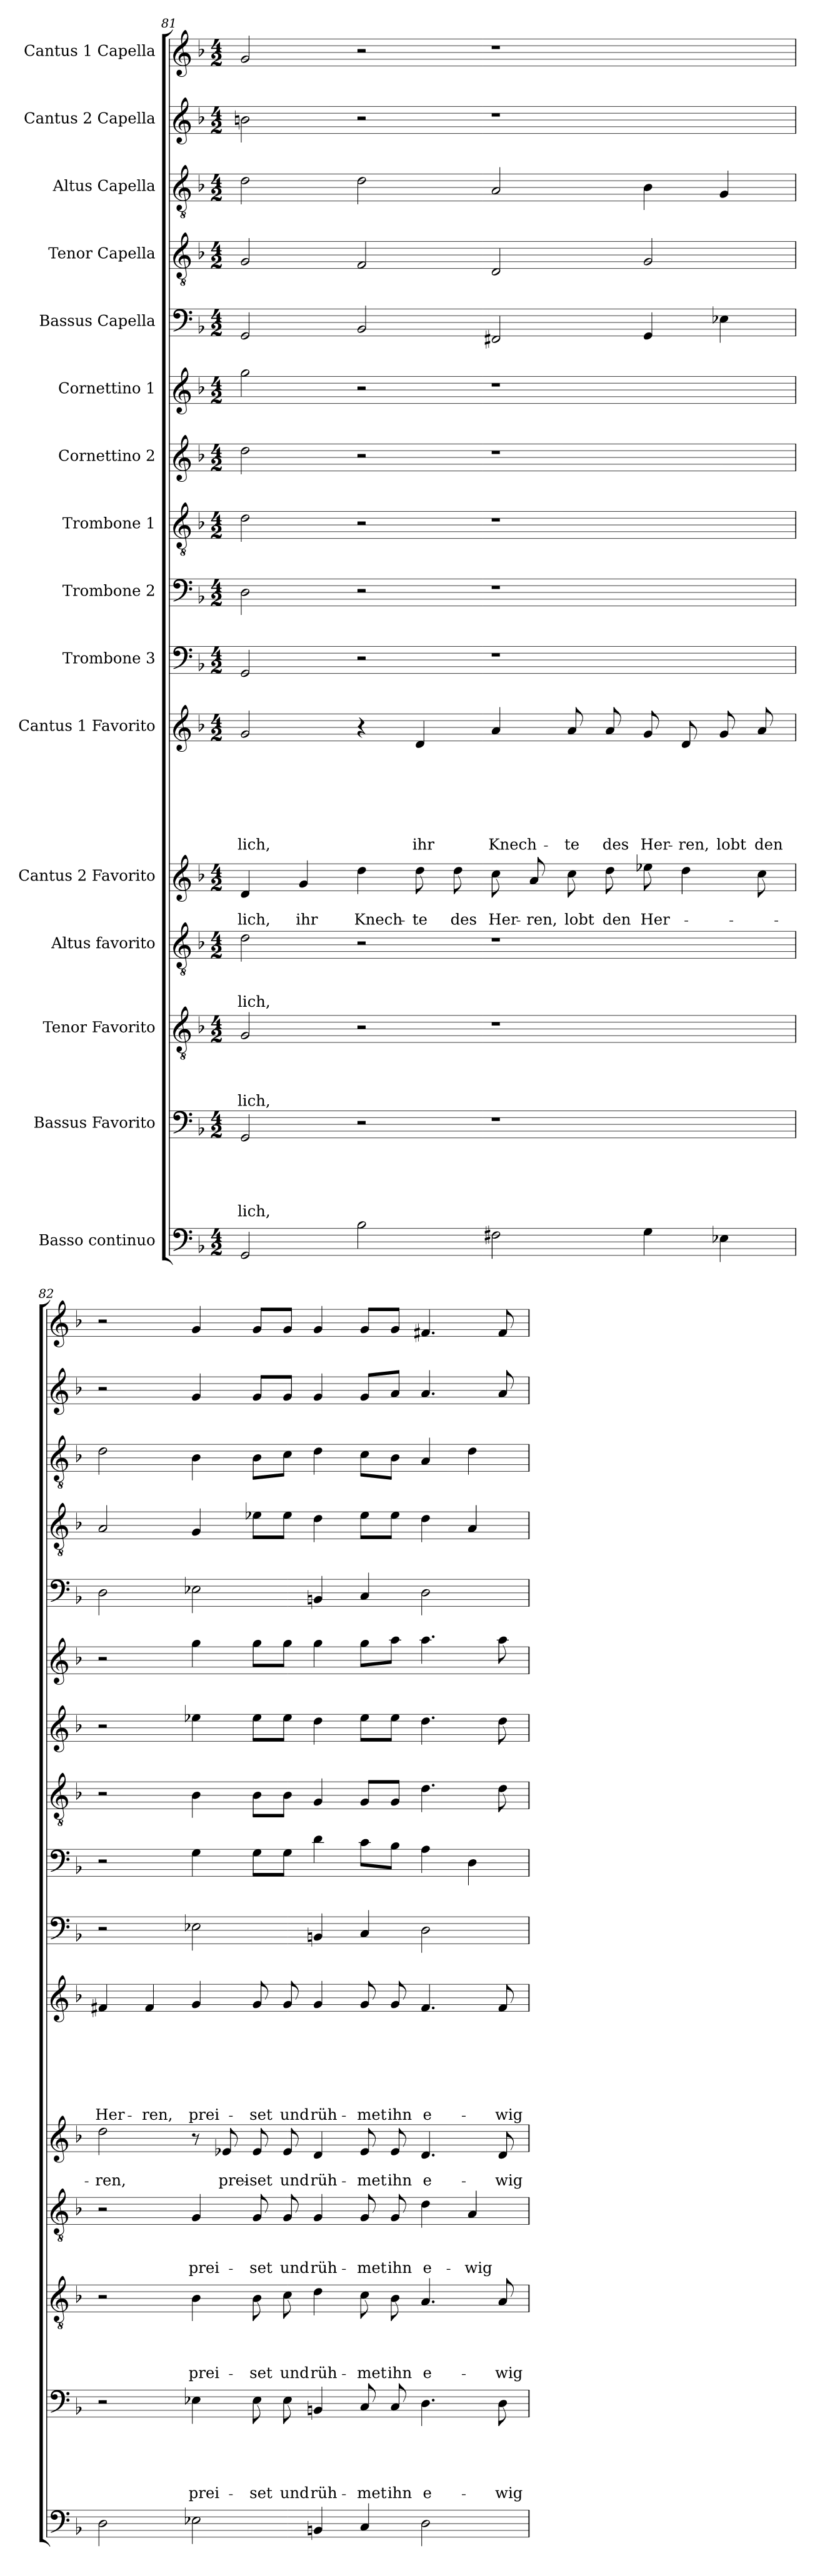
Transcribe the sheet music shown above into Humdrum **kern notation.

**kern	**kern	**text	**text	**text	**text	**text	**kern	**text	**text	**text	**text	**kern	**text	**text	**text	**kern	**text	**text	**kern	**text	**text	**text	**text	**text	**text	**text	**kern	**kern	**kern	**kern	**kern	**kern	**kern	**kern	**kern	**kern
*part16	*part15	*part15	*part15	*part15	*part15	*part15	*part14	*part14	*part14	*part14	*part14	*part13	*part13	*part13	*part13	*part12	*part12	*part12	*part11	*part11	*part11	*part11	*part11	*part11	*part11	*part11	*part10	*part9	*part8	*part7	*part6	*part5	*part4	*part3	*part2	*part1
*staff16	*staff15	*staff15	*staff15	*staff15	*staff15	*staff15	*staff14	*staff14	*staff14	*staff14	*staff14	*staff13	*staff13	*staff13	*staff13	*staff12	*staff12	*staff12	*staff11	*staff11	*staff11	*staff11	*staff11	*staff11	*staff11	*staff11	*staff10	*staff9	*staff8	*staff7	*staff6	*staff5	*staff4	*staff3	*staff2	*staff1
*I"Basso continuo	*I"Bassus Favorito	*	*	*	*	*	*I"Tenor Favorito	*	*	*	*	*I"Altus favorito	*	*	*	*I"Cantus 2 Favorito	*	*	*I"Cantus 1 Favorito	*	*	*	*	*	*	*	*I"Trombone 3	*I"Trombone 2	*I"Trombone 1	*I"Cornettino 2	*I"Cornettino 1	*I"Bassus Capella	*I"Tenor Capella	*I"Altus Capella	*I"Cantus 2 Capella	*I"Cantus 1 Capella
*clefF4	*clefF4	*	*	*	*	*	*clefGv2	*	*	*	*	*clefGv2	*	*	*	*clefG2	*	*	*clefG2	*	*	*	*	*	*	*	*clefF4	*clefF4	*clefGv2	*clefG2	*clefG2	*clefF4	*clefGv2	*clefGv2	*clefG2	*clefG2
*k[b-]	*k[b-]	*	*	*	*	*	*k[b-]	*	*	*	*	*k[b-]	*	*	*	*k[b-]	*	*	*k[b-]	*	*	*	*	*	*	*	*k[b-]	*k[b-]	*k[b-]	*k[b-]	*k[b-]	*k[b-]	*k[b-]	*k[b-]	*k[b-]	*k[b-]
*F:	*F:	*	*	*	*	*	*F:	*	*	*	*	*F:	*	*	*	*F:	*	*	*F:	*	*	*	*	*	*	*	*F:	*F:	*F:	*F:	*F:	*F:	*F:	*F:	*F:	*F:
*M4/2	*M4/2	*	*	*	*	*	*M4/2	*	*	*	*	*M4/2	*	*	*	*M4/2	*	*	*M4/2	*	*	*	*	*	*	*	*M4/2	*M4/2	*M4/2	*M4/2	*M4/2	*M4/2	*M4/2	*M4/2	*M4/2	*M4/2
=81	=81	=81	=81	=81	=81	=81	=81	=81	=81	=81	=81	=81	=81	=81	=81	=81	=81	=81	=81	=81	=81	=81	=81	=81	=81	=81	=81	=81	=81	=81	=81	=81	=81	=81	=81	=81
!	!	!	!	!	!	!LO:LY:b	!	!	!	!	!LO:LY:b	!	!	!	!LO:LY:b	!	!	!LO:LY:b	!	!	!	!	!	!	!	!LO:LY:b	!	!	!	!	!	!	!	!	!	!
2GG/	2GG/	.	.	.	.	-lich,	2G/	.	.	.	-lich,	2d\	.	.	-lich,	4d/	.	-lich,	2g/	.	.	.	.	.	.	-lich,	2GG/	2D\	2d\	2dd\	2gg\	2GG/	2G/	2d\	2bn\	2g/
!	!	!	!	!	!	!	!	!	!	!	!	!	!	!	!	!	!	!LO:LY:b	!	!	!	!	!	!	!	!	!	!	!	!	!	!	!	!	!	!
.	.	.	.	.	.	.	.	.	.	.	.	.	.	.	.	4g/	.	ihr	.	.	.	.	.	.	.	.	.	.	.	.	.	.	.	.	.	.
!	!	!	!	!	!	!	!	!	!	!	!	!	!	!	!	!	!	!LO:LY:b	!	!	!	!	!	!	!	!	!	!	!	!	!	!	!	!	!	!
2B-\	2r	.	.	.	.	.	2r	.	.	.	.	2r	.	.	.	4dd\	.	Knech-	4r	.	.	.	.	.	.	.	2r	2r	2r	2r	2r	2BB-/	2F/	2d\	2r	2r
!	!	!	!	!	!	!	!	!	!	!	!	!	!	!	!	!	!	!LO:LY:b	!	!	!	!	!	!	!	!LO:LY:b	!	!	!	!	!	!	!	!	!	!
.	.	.	.	.	.	.	.	.	.	.	.	.	.	.	.	8dd\	.	-te	4d/	.	.	.	.	.	.	ihr	.	.	.	.	.	.	.	.	.	.
!	!	!	!	!	!	!	!	!	!	!	!	!	!	!	!	!	!	!LO:LY:b	!	!	!	!	!	!	!	!	!	!	!	!	!	!	!	!	!	!
.	.	.	.	.	.	.	.	.	.	.	.	.	.	.	.	8dd\	.	des	.	.	.	.	.	.	.	.	.	.	.	.	.	.	.	.	.	.
!	!	!	!	!	!	!	!	!	!	!	!	!	!	!	!	!	!	!LO:LY:b	!	!	!	!	!	!	!	!LO:LY:b	!	!	!	!	!	!	!	!	!	!
2F#X\	1r	.	.	.	.	.	1r	.	.	.	.	1r	.	.	.	8cc\	.	Her-	4a/	.	.	.	.	.	.	Knech-	1r	1r	1r	1r	1r	2FF#X/	2D/	2A/	1r	1r
!	!	!	!	!	!	!	!	!	!	!	!	!	!	!	!	!	!	!LO:LY:b	!	!	!	!	!	!	!	!	!	!	!	!	!	!	!	!	!	!
.	.	.	.	.	.	.	.	.	.	.	.	.	.	.	.	8a/	.	-ren,	.	.	.	.	.	.	.	.	.	.	.	.	.	.	.	.	.	.
!	!	!	!	!	!	!	!	!	!	!	!	!	!	!	!	!	!	!LO:LY:b	!	!	!	!	!	!	!	!LO:LY:b	!	!	!	!	!	!	!	!	!	!
.	.	.	.	.	.	.	.	.	.	.	.	.	.	.	.	8cc\	.	lobt	8a/	.	.	.	.	.	.	-te	.	.	.	.	.	.	.	.	.	.
!	!	!	!	!	!	!	!	!	!	!	!	!	!	!	!	!	!	!LO:LY:b	!	!	!	!	!	!	!	!LO:LY:b	!	!	!	!	!	!	!	!	!	!
.	.	.	.	.	.	.	.	.	.	.	.	.	.	.	.	8dd\	.	den	8a/	.	.	.	.	.	.	des	.	.	.	.	.	.	.	.	.	.
!	!	!	!	!	!	!	!	!	!	!	!	!	!	!	!	!	!	!LO:LY:b	!	!	!	!	!	!	!	!LO:LY:b	!	!	!	!	!	!	!	!	!	!
4G\	.	.	.	.	.	.	.	.	.	.	.	.	.	.	.	8ee-X\	.	Her-	8g/	.	.	.	.	.	.	Her-	.	.	.	.	.	4GG/	2G/	4B-\	.	.
!	!	!	!	!	!	!	!	!	!	!	!	!	!	!	!	!	!	!	!	!	!	!	!	!	!	!LO:LY:b	!	!	!	!	!	!	!	!	!	!
.	.	.	.	.	.	.	.	.	.	.	.	.	.	.	.	4dd\	.	.	8d/	.	.	.	.	.	.	-ren,	.	.	.	.	.	.	.	.	.	.
!	!	!	!	!	!	!	!	!	!	!	!	!	!	!	!	!	!	!	!	!	!	!	!	!	!	!LO:LY:b	!	!	!	!	!	!	!	!	!	!
4E-X\	.	.	.	.	.	.	.	.	.	.	.	.	.	.	.	.	.	.	8g/	.	.	.	.	.	.	lobt	.	.	.	.	.	4E-X\	.	4G/	.	.
!	!	!	!	!	!	!	!	!	!	!	!	!	!	!	!	!	!	!	!	!	!	!	!	!	!	!LO:LY:b	!	!	!	!	!	!	!	!	!	!
.	.	.	.	.	.	.	.	.	.	.	.	.	.	.	.	8cc\	.	.	8a/	.	.	.	.	.	.	den	.	.	.	.	.	.	.	.	.	.
!!LO:PB:g=z
=82	=82	=82	=82	=82	=82	=82	=82	=82	=82	=82	=82	=82	=82	=82	=82	=82	=82	=82	=82	=82	=82	=82	=82	=82	=82	=82	=82	=82	=82	=82	=82	=82	=82	=82	=82	=82
!	!	!	!	!	!	!	!	!	!	!	!	!	!	!	!	!	!	!LO:LY:b	!	!	!	!	!	!	!	!LO:LY:b	!	!	!	!	!	!	!	!	!	!
2D\	2r	.	.	.	.	.	2r	.	.	.	.	2r	.	.	.	2dd\	.	-ren,	4f#X/	.	.	.	.	.	.	Her-	2r	2r	2r	2r	2r	2D\	2A/	2d\	2r	2r
!	!	!	!	!	!	!	!	!	!	!	!	!	!	!	!	!	!	!	!	!	!	!	!	!	!	!LO:LY:b	!	!	!	!	!	!	!	!	!	!
.	.	.	.	.	.	.	.	.	.	.	.	.	.	.	.	.	.	.	4f#/	.	.	.	.	.	.	-ren,	.	.	.	.	.	.	.	.	.	.
!	!	!	!	!	!	!LO:LY:b	!	!	!	!	!LO:LY:b	!	!	!	!LO:LY:b	!	!	!	!	!	!	!	!	!	!	!LO:LY:b	!	!	!	!	!	!	!	!	!	!
2E-X\	4E-X\	.	.	.	.	prei-	4B-\	.	.	.	prei-	4G/	.	.	prei-	8r	.	.	4g/	.	.	.	.	.	.	prei-	2E-X\	4G\	4B-\	4ee-X\	4gg\	2E-X\	4G/	4B-\	4g/	4g/
!	!	!	!	!	!	!	!	!	!	!	!	!	!	!	!	!	!	!LO:LY:b	!	!	!	!	!	!	!	!	!	!	!	!	!	!	!	!	!	!
.	.	.	.	.	.	.	.	.	.	.	.	.	.	.	.	8e-X/	.	prei-	.	.	.	.	.	.	.	.	.	.	.	.	.	.	.	.	.	.
!	!	!	!	!	!	!LO:LY:b	!	!	!	!	!LO:LY:b	!	!	!	!LO:LY:b	!	!	!LO:LY:b	!	!	!	!	!	!	!	!LO:LY:b	!	!	!	!	!	!	!	!	!	!
.	8E-\	.	.	.	.	-set	8B-\	.	.	.	-set	8G/	.	.	-set	8e-/	.	-set	8g/	.	.	.	.	.	.	-set	.	8G\L	8B-\L	8ee-\L	8gg\L	.	8e-X\L	8B-\L	8g/L	8g/L
!	!	!	!	!	!	!LO:LY:b	!	!	!	!	!LO:LY:b	!	!	!	!LO:LY:b	!	!	!LO:LY:b	!	!	!	!	!	!	!	!LO:LY:b	!	!	!	!	!	!	!	!	!	!
.	8E-\	.	.	.	.	und	8c\	.	.	.	und	8G/	.	.	und	8e-/	.	und	8g/	.	.	.	.	.	.	und	.	8G\J	8B-\J	8ee-\J	8gg\J	.	8e-\J	8c\J	8g/J	8g/J
!	!	!	!	!	!	!LO:LY:b	!	!	!	!	!LO:LY:b	!	!	!	!LO:LY:b	!	!	!LO:LY:b	!	!	!	!	!	!	!	!LO:LY:b	!	!	!	!	!	!	!	!	!	!
4BBn/	4BBn/	.	.	.	.	rüh-	4d\	.	.	.	rüh-	4G/	.	.	rüh-	4d/	.	rüh-	4g/	.	.	.	.	.	.	rüh-	4BBn/	4d\	4G/	4dd\	4gg\	4BBn/	4d\	4d\	4g/	4g/
!	!	!	!	!	!	!LO:LY:b	!	!	!	!	!LO:LY:b	!	!	!	!LO:LY:b	!	!	!LO:LY:b	!	!	!	!	!	!	!	!LO:LY:b	!	!	!	!	!	!	!	!	!	!
4C/	8C/	.	.	.	.	-met	8c\	.	.	.	-met	8G/	.	.	-met	8e-/	.	-met	8g/	.	.	.	.	.	.	-met	4C/	8c\L	8G/L	8ee-\L	8gg\L	4C/	8e-\L	8c\L	8g/L	8g/L
!	!	!	!	!	!	!LO:LY:b	!	!	!	!	!LO:LY:b	!	!	!	!LO:LY:b	!	!	!LO:LY:b	!	!	!	!	!	!	!	!LO:LY:b	!	!	!	!	!	!	!	!	!	!
.	8C/	.	.	.	.	ihn	8B-\	.	.	.	ihn	8G/	.	.	ihn	8e-/	.	ihn	8g/	.	.	.	.	.	.	ihn	.	8B-\J	8G/J	8ee-\J	8aa\J	.	8e-\J	8B-\J	8a/J	8g/J
!	!	!	!	!	!	!LO:LY:b	!	!	!	!	!LO:LY:b	!	!	!	!LO:LY:b	!	!	!LO:LY:b	!	!	!	!	!	!	!	!LO:LY:b	!	!	!	!	!	!	!	!	!	!
2D\	4.D\	.	.	.	.	e-	4.A/	.	.	.	e-	4d\	.	.	e-	4.d/	.	e-	4.f#/	.	.	.	.	.	.	e-	2D\	4A\	4.d\	4.dd\	4.aa\	2D\	4d\	4A/	4.a/	4.f#X/
!	!	!	!	!	!	!	!	!	!	!	!	!	!	!	!LO:LY:b	!	!	!	!	!	!	!	!	!	!	!	!	!	!	!	!	!	!	!	!	!
.	.	.	.	.	.	.	.	.	.	.	.	4A/	.	.	-wig-	.	.	.	.	.	.	.	.	.	.	.	.	4D\	.	.	.	.	4A/	4d\	.	.
!	!	!	!	!	!	!LO:LY:b	!	!	!	!	!LO:LY:b	!	!	!	!	!	!	!LO:LY:b	!	!	!	!	!	!	!	!LO:LY:b	!	!	!	!	!	!	!	!	!	!
.	8D\	.	.	.	.	-wig-	8A/	.	.	.	-wig-	.	.	.	.	8d/	.	-wig-	8f#/	.	.	.	.	.	.	-wig-	.	.	8d\	8dd\	8aa\	.	.	.	8a/	8f#/
=	=	=	=	=	=	=	=	=	=	=	=	=	=	=	=	=	=	=	=	=	=	=	=	=	=	=	=	=	=	=	=	=	=	=	=	=
*-	*-	*-	*-	*-	*-	*-	*-	*-	*-	*-	*-	*-	*-	*-	*-	*-	*-	*-	*-	*-	*-	*-	*-	*-	*-	*-	*-	*-	*-	*-	*-	*-	*-	*-	*-	*-
